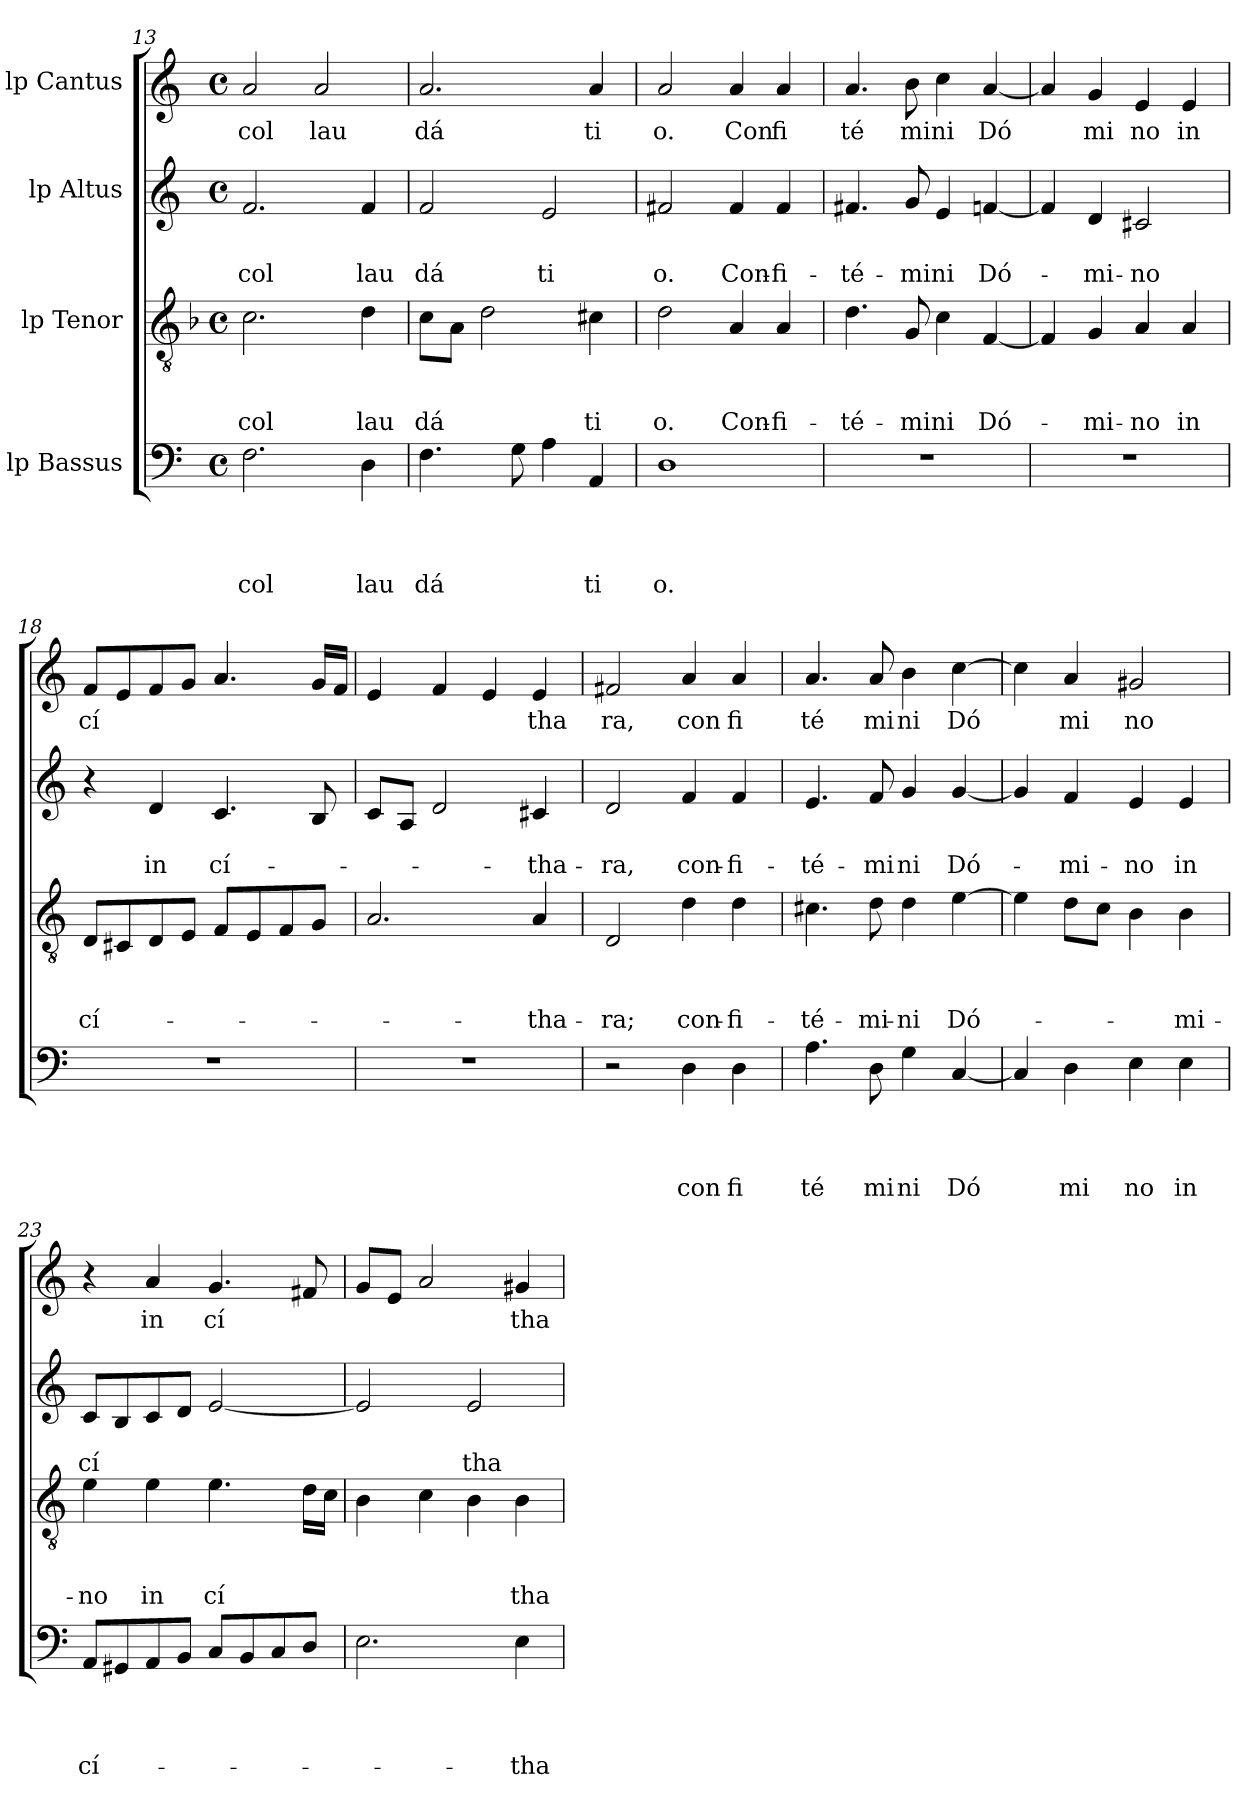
**kern	**text	**text	**text	**text	**kern	**text	**text	**text	**kern	**text	**text	**kern	**text
*part4	*part4	*part4	*part4	*part4	*part3	*part3	*part3	*part3	*part2	*part2	*part2	*part1	*part1
*staff4	*staff4	*staff4	*staff4	*staff4	*staff3	*staff3	*staff3	*staff3	*staff2	*staff2	*staff2	*staff1	*staff1
*I"lp Bassus	*	*	*	*	*I"lp Tenor	*	*	*	*I"lp Altus	*	*	*I"lp Cantus	*
*clefF4	*	*	*	*	*clefGv2	*	*	*	*clefG2	*	*	*clefG2	*
*k[]	*	*	*	*	*k[b-]	*	*	*	*k[]	*	*	*k[]	*
*C:	*	*	*	*	*F:	*	*	*	*C:	*	*	*C:	*
*M4/4	*	*	*	*	*M4/4	*	*	*	*M4/4	*	*	*M4/4	*
*met(c)	*	*	*	*	*met(c)	*	*	*	*met(c)	*	*	*met(c)	*
=13	=13	=13	=13	=13	=13	=13	=13	=13	=13	=13	=13	=13	=13
!	!	!	!	!LO:LY:b	!	!	!	!LO:LY:b	!	!	!LO:LY:b	!	!LO:LY:b
2.F\	.	.	.	col	2.c\	.	.	col	2.f/	.	col	2a/	col
!	!	!	!	!	!	!	!	!	!	!	!	!	!LO:LY:b
.	.	.	.	.	.	.	.	.	.	.	.	2a/	lau
!	!	!	!	!LO:LY:b	!	!	!	!LO:LY:b	!	!	!LO:LY:b	!	!
4D\	.	.	.	lau	4d\	.	.	lau	4f/	.	lau	.	.
=14	=14	=14	=14	=14	=14	=14	=14	=14	=14	=14	=14	=14	=14
!	!	!	!	!LO:LY:b	!	!	!	!LO:LY:b	!	!	!LO:LY:b	!	!LO:LY:b
4.F\	.	.	.	dá	8c\L	.	.	dá	2f/	.	dá	2.a/	dá
.	.	.	.	.	8A\J	.	.	.	.	.	.	.	.
.	.	.	.	.	2d\	.	.	.	.	.	.	.	.
8G\	.	.	.	.	.	.	.	.	.	.	.	.	.
!	!	!	!	!	!	!	!	!	!	!	!LO:LY:b	!	!
4A\	.	.	.	.	.	.	.	.	2e/	.	ti	.	.
!	!	!	!	!LO:LY:b	!	!	!	!LO:LY:b	!	!	!	!	!LO:LY:b
4AA/	.	.	.	ti	4c#X\	.	.	ti	.	.	.	4a/	ti
!!LO:LB:g=z
=15	=15	=15	=15	=15	=15	=15	=15	=15	=15	=15	=15	=15	=15
*	*	*	*	*	*k[]	*	*	*	*	*	*	*	*
*	*	*	*	*	*C:	*	*	*	*	*	*	*	*
!	!	!	!	!LO:LY:b	!	!	!	!LO:LY:b	!	!	!LO:LY:b	!	!LO:LY:b
1D	.	.	.	o.	2d\	.	.	o.	2f#X/	.	o.	2a/	o.
!	!	!	!	!	!	!	!	!LO:LY:b	!	!	!LO:LY:b	!	!LO:LY:b
.	.	.	.	.	4A/	.	.	Con-	4f#/	.	Con-	4a/	Con
!	!	!	!	!	!	!	!	!LO:LY:b	!	!	!LO:LY:b	!	!LO:LY:b
.	.	.	.	.	4A/	.	.	-fi-	4f#/	.	-fi-	4a/	fi
=16	=16	=16	=16	=16	=16	=16	=16	=16	=16	=16	=16	=16	=16
!	!	!	!	!	!	!	!	!LO:LY:b	!	!	!LO:LY:b	!	!LO:LY:b
1r	.	.	.	.	4.d\	.	.	-té-	4.f#X/	.	-té-	4.a/	té
!	!	!	!	!	!	!	!	!LO:LY:b	!	!	!LO:LY:b	!	!LO:LY:b
.	.	.	.	.	8G/	.	.	-mi	8g/	.	-mi	8b\	mi
!	!	!	!	!	!	!	!	!LO:LY:b	!	!	!LO:LY:b	!	!LO:LY:b
.	.	.	.	.	4c\	.	.	ni	4e/	.	ni	4cc\	ni
!	!	!	!	!	!	!	!	!LO:LY:b	!	!	!LO:LY:b	!	!LO:LY:b
.	.	.	.	.	[<4F/	.	.	Dó-	[<4fn/	.	Dó-	[<4a/	Dó
=17	=17	=17	=17	=17	=17	=17	=17	=17	=17	=17	=17	=17	=17
1r	.	.	.	.	4F/]	.	.	.	4f/]	.	.	4a/]	.
!	!	!	!	!	!	!	!	!LO:LY:b	!	!	!LO:LY:b	!	!LO:LY:b
.	.	.	.	.	4G/	.	.	-mi-	4d/	.	-mi-	4g/	mi
!	!	!	!	!	!	!	!	!LO:LY:b	!	!	!LO:LY:b	!	!LO:LY:b
.	.	.	.	.	4A/	.	.	-no	2c#X/	.	-no	4e/	no
!	!	!	!	!	!	!	!	!LO:LY:b	!	!	!	!	!LO:LY:b
.	.	.	.	.	4A/	.	.	in	.	.	.	4e/	in
=18	=18	=18	=18	=18	=18	=18	=18	=18	=18	=18	=18	=18	=18
!	!	!	!	!	!	!	!	!LO:LY:b	!	!	!	!	!LO:LY:b
1r	.	.	.	.	8D/L	.	.	cí-	4r	.	.	8f/L	cí
.	.	.	.	.	8C#X/	.	.	.	.	.	.	8e/	.
!	!	!	!	!	!	!	!	!	!	!	!LO:LY:b	!	!
.	.	.	.	.	8D/	.	.	.	4d/	.	in	8f/	.
.	.	.	.	.	8E/J	.	.	.	.	.	.	8g/J	.
!	!	!	!	!	!	!	!	!	!	!	!LO:LY:b	!	!
.	.	.	.	.	8F/L	.	.	.	4.c/	.	cí-	4.a/	.
.	.	.	.	.	8E/	.	.	.	.	.	.	.	.
.	.	.	.	.	8F/	.	.	.	.	.	.	.	.
.	.	.	.	.	8G/J	.	.	.	8B/	.	.	16g/LL	.
.	.	.	.	.	.	.	.	.	.	.	.	16f/JJ	.
=19	=19	=19	=19	=19	=19	=19	=19	=19	=19	=19	=19	=19	=19
1r	.	.	.	.	2.A/	.	.	.	8c/L	.	.	4e/	.
.	.	.	.	.	.	.	.	.	8A/J	.	.	.	.
.	.	.	.	.	.	.	.	.	2d/	.	.	4f/	.
.	.	.	.	.	.	.	.	.	.	.	.	4e/	.
!	!	!	!	!	!	!	!	!LO:LY:b	!	!	!LO:LY:b	!	!LO:LY:b
.	.	.	.	.	4A/	.	.	-tha-	4c#X/	.	-tha-	4e/	tha
=20	=20	=20	=20	=20	=20	=20	=20	=20	=20	=20	=20	=20	=20
!	!	!	!	!	!	!	!	!LO:LY:b	!	!	!LO:LY:b	!	!LO:LY:b
2r	.	.	.	.	2D/	.	.	-ra;	2d/	.	-ra,	2f#X/	ra,
!	!	!	!	!LO:LY:b	!	!	!	!LO:LY:b	!	!	!LO:LY:b	!	!LO:LY:b
4D\	.	.	.	con	4d\	.	.	con-	4f/	.	con-	4a/	con
!	!	!	!	!LO:LY:b	!	!	!	!LO:LY:b	!	!	!LO:LY:b	!	!LO:LY:b
4D\	.	.	.	fi	4d\	.	.	-fi-	4f/	.	-fi-	4a/	fi
=21	=21	=21	=21	=21	=21	=21	=21	=21	=21	=21	=21	=21	=21
!	!	!	!	!LO:LY:b	!	!	!	!LO:LY:b	!	!	!LO:LY:b	!	!LO:LY:b
4.A\	.	.	.	té	4.c#X\	.	.	-té-	4.e/	.	-té-	4.a/	té
!	!	!	!	!LO:LY:b	!	!	!	!LO:LY:b	!	!	!LO:LY:b	!	!LO:LY:b
8D\	.	.	.	mi	8d\	.	.	-mi-	8f/	.	-mi	8a/	mi
!	!	!	!	!LO:LY:b	!	!	!	!LO:LY:b	!	!	!LO:LY:b	!	!LO:LY:b
4G\	.	.	.	ni	4d\	.	.	-ni	4g/	.	ni	4b\	ni
!	!	!	!	!LO:LY:b	!	!	!	!LO:LY:b	!	!	!LO:LY:b	!	!LO:LY:b
[<4C/	.	.	.	Dó	[>4e\	.	.	Dó-	[<4g/	.	Dó-	[>4cc\	Dó
=22	=22	=22	=22	=22	=22	=22	=22	=22	=22	=22	=22	=22	=22
4C/]	.	.	.	.	4e\]	.	.	.	4g/]	.	.	4cc\]	.
!	!	!	!	!LO:LY:b	!	!	!	!	!	!	!LO:LY:b	!	!LO:LY:b
4D\	.	.	.	mi	8d\L	.	.	.	4f/	.	-mi-	4a/	mi
.	.	.	.	.	8c\J	.	.	.	.	.	.	.	.
!	!	!	!	!LO:LY:b	!	!	!	!	!	!	!LO:LY:b	!	!LO:LY:b
4E\	.	.	.	no	4B\	.	.	.	4e/	.	-no	2g#X/	no
!	!	!	!	!LO:LY:b	!	!	!	!LO:LY:b	!	!	!LO:LY:b	!	!
4E\	.	.	.	in	4B\	.	.	-mi-	4e/	.	in	.	.
!!LO:LB:g=z
=23	=23	=23	=23	=23	=23	=23	=23	=23	=23	=23	=23	=23	=23
!	!	!	!	!LO:LY:b	!	!	!	!LO:LY:b	!	!	!LO:LY:b	!	!
8AA/L	.	.	.	cí-	4e\	.	.	-no	8c/L	.	cí	4r	.
8GG#X/	.	.	.	.	.	.	.	.	8B/	.	.	.	.
!	!	!	!	!	!	!	!	!LO:LY:b	!	!	!	!	!LO:LY:b
8AA/	.	.	.	.	4e\	.	.	in	8c/	.	.	4a/	in
8BB/J	.	.	.	.	.	.	.	.	8d/J	.	.	.	.
!	!	!	!	!	!	!	!	!LO:LY:b	!	!	!	!	!LO:LY:b
8C/L	.	.	.	.	4.e\	.	.	cí	[<2e/	.	.	4.g/	cí
8BB/	.	.	.	.	.	.	.	.	.	.	.	.	.
8C/	.	.	.	.	.	.	.	.	.	.	.	.	.
8D/J	.	.	.	.	16d\LL	.	.	.	.	.	.	8f#X/	.
.	.	.	.	.	16c\JJ	.	.	.	.	.	.	.	.
=24	=24	=24	=24	=24	=24	=24	=24	=24	=24	=24	=24	=24	=24
2.E\	.	.	.	.	4B\	.	.	.	2e/]	.	.	8g/L	.
.	.	.	.	.	.	.	.	.	.	.	.	8e/J	.
.	.	.	.	.	4c\	.	.	.	.	.	.	2a/	.
!	!	!	!	!	!	!	!	!	!	!	!LO:LY:b	!	!
.	.	.	.	.	4B\	.	.	.	2e/	.	tha	.	.
!	!	!	!	!LO:LY:b	!	!	!	!LO:LY:b	!	!	!	!	!LO:LY:b
4E\	.	.	.	-tha-	4B\	.	.	tha	.	.	.	4g#X/	tha
=	=	=	=	=	=	=	=	=	=	=	=	=	=
*-	*-	*-	*-	*-	*-	*-	*-	*-	*-	*-	*-	*-	*-
